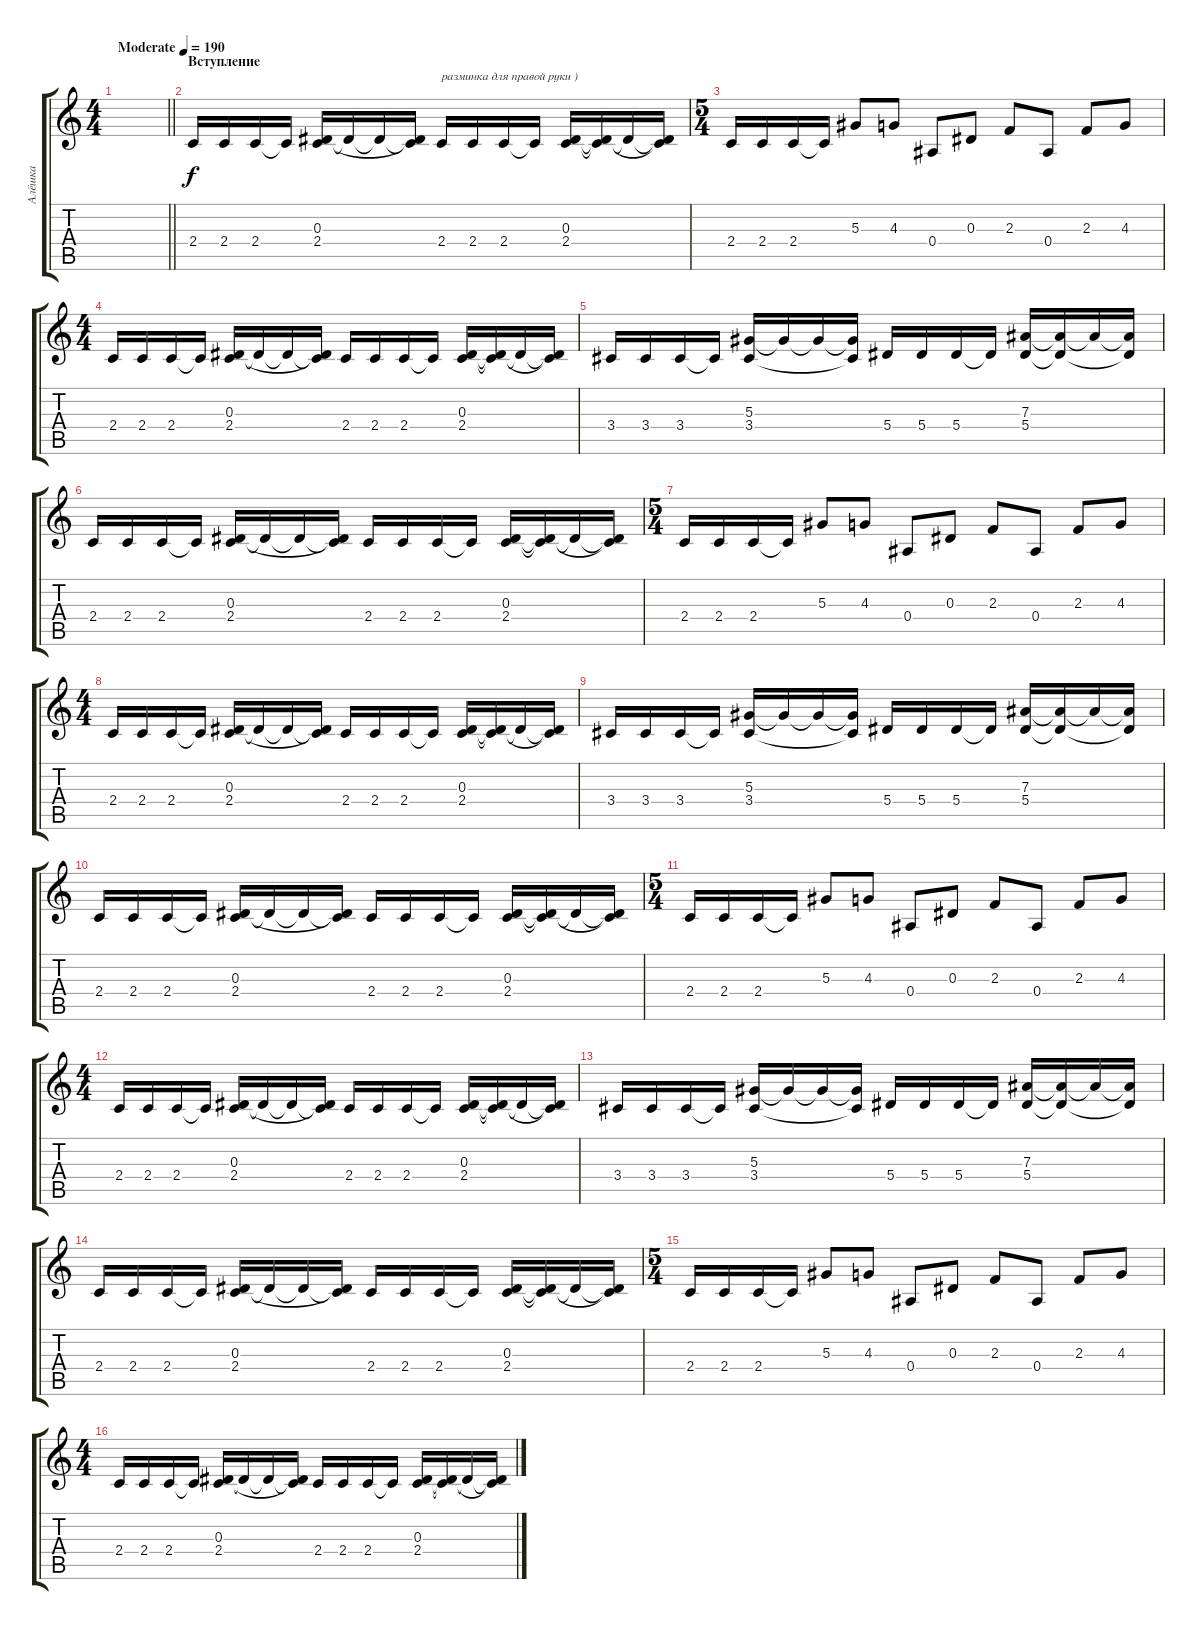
\track ("Алёшка" "Алёшка") {instrument distortionguitar}
\staff {score tabs}
\tuning (C4 G3 Eb3 Bb2 F2 C2) {hide}
\ts (4 4)
\tempo (190 "Moderate")
\clef g2
\barLineRight lightlight
\ks c
|
\section ("" "Вступление")
2.4.16 2.4.16 2.4.16 2.4{t}.16 (0.3 2.4).16 0.3{t}.16 0.3{t}.16 (0.3{t} 2.4{t}).16 2.4.16{txt "разминка для правой руки )"} 2.4.16 2.4.16 2.4{t}.16 (0.3 2.4).16 (0.3{t} 2.4{t}).16 0.3{t}.16 (0.3{t} 2.4{t}).16 |
\ts (5 4)
2.4.16 2.4.16 2.4.16 2.4{t}.16 5.3.8 4.3.8 0.4.8 0.3.8 2.3.8 0.4.8 2.3.8 4.3.8 |
\ts (4 4)
2.4.16 2.4.16 2.4.16 2.4{t}.16 (0.3 2.4).16 0.3{t}.16 0.3{t}.16 (0.3{t} 2.4{t}).16 2.4.16 2.4.16 2.4.16 2.4{t}.16 (0.3 2.4).16 (0.3{t} 2.4{t}).16 0.3{t}.16 (0.3{t} 2.4{t}).16 |
3.4.16 3.4.16 3.4.16 3.4{t}.16 (5.3 3.4).16 5.3{t}.16 5.3{t}.16 (5.3{t} 3.4{t}).16 5.4.16 5.4.16 5.4.16 5.4{t}.16 (7.3 5.4).16 (7.3{t} 5.4{t}).16 7.3{t}.16 (7.3{t} 5.4{t}).16 |
2.4.16 2.4.16 2.4.16 2.4{t}.16 (0.3 2.4).16 0.3{t}.16 0.3{t}.16 (0.3{t} 2.4{t}).16 2.4.16 2.4.16 2.4.16 2.4{t}.16 (0.3 2.4).16 (0.3{t} 2.4{t}).16 0.3{t}.16 (0.3{t} 2.4{t}).16 |
\ts (5 4)
2.4.16 2.4.16 2.4.16 2.4{t}.16 5.3.8 4.3.8 0.4.8 0.3.8 2.3.8 0.4.8 2.3.8 4.3.8 |
\ts (4 4)
2.4.16 2.4.16 2.4.16 2.4{t}.16 (0.3 2.4).16 0.3{t}.16 0.3{t}.16 (0.3{t} 2.4{t}).16 2.4.16 2.4.16 2.4.16 2.4{t}.16 (0.3 2.4).16 (0.3{t} 2.4{t}).16 0.3{t}.16 (0.3{t} 2.4{t}).16 |
3.4.16 3.4.16 3.4.16 3.4{t}.16 (5.3 3.4).16 5.3{t}.16 5.3{t}.16 (5.3{t} 3.4{t}).16 5.4.16 5.4.16 5.4.16 5.4{t}.16 (7.3 5.4).16 (7.3{t} 5.4{t}).16 7.3{t}.16 (7.3{t} 5.4{t}).16 |
2.4.16 2.4.16 2.4.16 2.4{t}.16 (0.3 2.4).16 0.3{t}.16 0.3{t}.16 (0.3{t} 2.4{t}).16 2.4.16 2.4.16 2.4.16 2.4{t}.16 (0.3 2.4).16 (0.3{t} 2.4{t}).16 0.3{t}.16 (0.3{t} 2.4{t}).16 |
\ts (5 4)
2.4.16 2.4.16 2.4.16 2.4{t}.16 5.3.8 4.3.8 0.4.8 0.3.8 2.3.8 0.4.8 2.3.8 4.3.8 |
\ts (4 4)
2.4.16 2.4.16 2.4.16 2.4{t}.16 (0.3 2.4).16 0.3{t}.16 0.3{t}.16 (0.3{t} 2.4{t}).16 2.4.16 2.4.16 2.4.16 2.4{t}.16 (0.3 2.4).16 (0.3{t} 2.4{t}).16 0.3{t}.16 (0.3{t} 2.4{t}).16 |
3.4.16 3.4.16 3.4.16 3.4{t}.16 (5.3 3.4).16 5.3{t}.16 5.3{t}.16 (5.3{t} 3.4{t}).16 5.4.16 5.4.16 5.4.16 5.4{t}.16 (7.3 5.4).16 (7.3{t} 5.4{t}).16 7.3{t}.16 (7.3{t} 5.4{t}).16 |
2.4.16 2.4.16 2.4.16 2.4{t}.16 (0.3 2.4).16 0.3{t}.16 0.3{t}.16 (0.3{t} 2.4{t}).16 2.4.16 2.4.16 2.4.16 2.4{t}.16 (0.3 2.4).16 (0.3{t} 2.4{t}).16 0.3{t}.16 (0.3{t} 2.4{t}).16 |
\ts (5 4)
2.4.16 2.4.16 2.4.16 2.4{t}.16 5.3.8 4.3.8 0.4.8 0.3.8 2.3.8 0.4.8 2.3.8 4.3.8 |
\ts (4 4)
2.4.16 2.4.16 2.4.16 2.4{t}.16 (0.3 2.4).16 0.3{t}.16 0.3{t}.16 (0.3{t} 2.4{t}).16 2.4.16 2.4.16 2.4.16 2.4{t}.16 (0.3 2.4).16 (0.3{t} 2.4{t}).16 0.3{t}.16 (0.3{t} 2.4{t}).16
